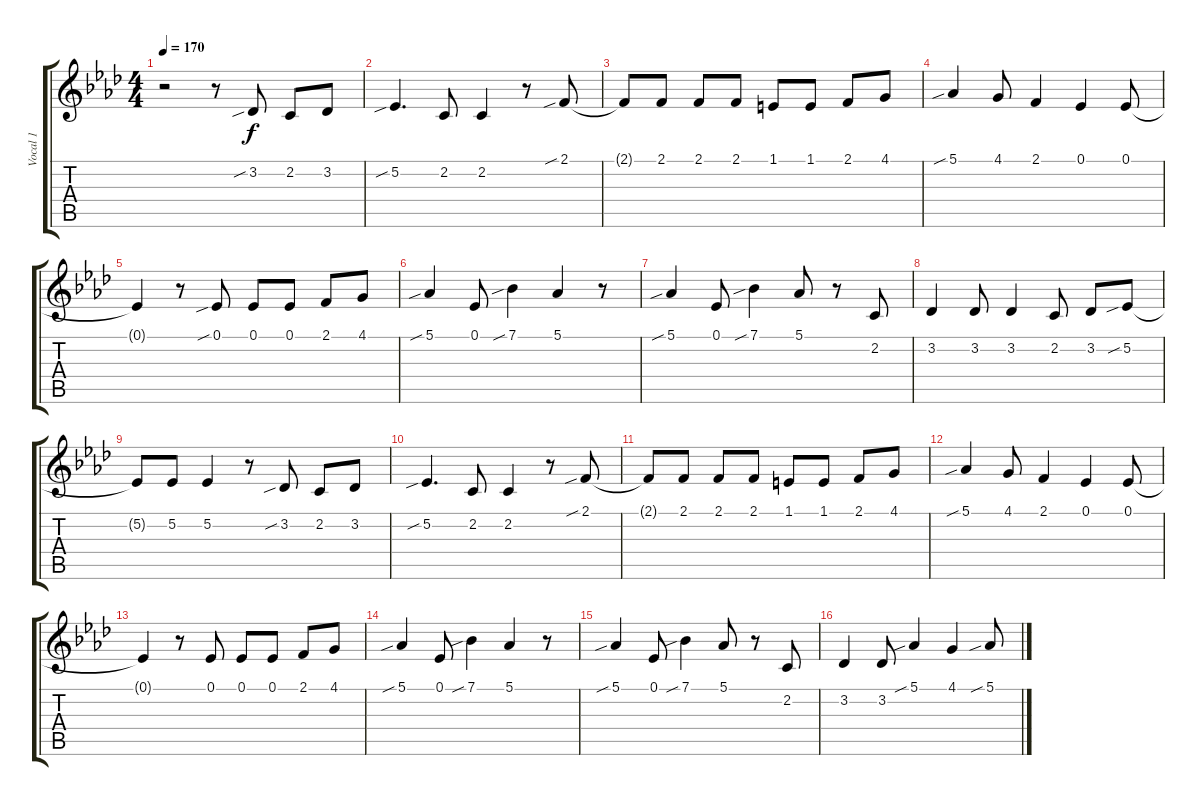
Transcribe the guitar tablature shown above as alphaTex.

\track ("Vocal 1" "Vocal 1") {instrument clarinet}
\staff {score tabs}
\tuning (Eb4 Bb3 Gb3 Db3 Ab2 Eb2) {hide}
\ts (4 4)
\tempo 170
\clef g2
\ks ab
r.2{dy f} r.8 3.2{sib}.8 2.2.8 3.2.8 |
5.2{sib}.4{d} 2.2.8 2.2.4 r.8 2.1{sib}.8 |
2.1{t}.8 2.1.8 2.1.8 2.1.8 1.1.8 1.1.8 2.1.8 4.1.8 |
5.1{sib}.4 4.1.8 2.1.4 0.1.4 0.1.8 |
0.1{t}.4 r.8 0.1{sib}.8 0.1.8 0.1.8 2.1.8 4.1.8 |
5.1{sib}.4 0.1.8 7.1{sib}.4 5.1.4 r.8 |
5.1{sib}.4 0.1.8 7.1{sib}.4 5.1.8 r.8 2.2.8 |
3.2.4 3.2.8 3.2.4 2.2.8 3.2.8 5.2{sib}.8 |
5.2{t}.8 5.2.8 5.2.4 r.8 3.2{sib}.8 2.2.8 3.2.8 |
5.2{sib}.4{d} 2.2.8 2.2.4 r.8 2.1{sib}.8 |
2.1{t}.8 2.1.8 2.1.8 2.1.8 1.1.8 1.1.8 2.1.8 4.1.8 |
5.1{sib}.4 4.1.8 2.1.4 0.1.4 0.1.8 |
0.1{t}.4 r.8 0.1.8 0.1.8 0.1.8 2.1.8 4.1.8 |
5.1{sib}.4 0.1.8 7.1{sib}.4 5.1.4 r.8 |
5.1{sib}.4 0.1.8 7.1{sib}.4 5.1.8 r.8 2.2.8 |
3.2.4 3.2.8 5.1{sib}.4 4.1.4 5.1{sib}.8
